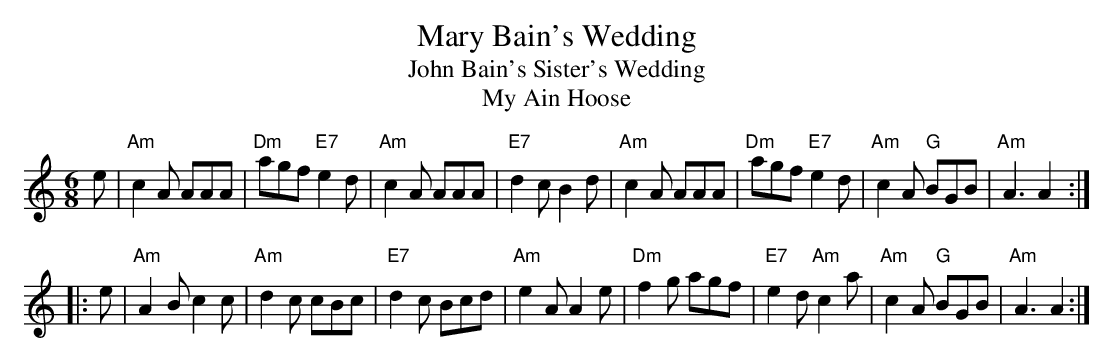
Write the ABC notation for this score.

X:1
T: Mary Bain's Wedding
T: John Bain's Sister's Wedding
T: My Ain Hoose
M: 6/8
L: 1/8
K: Am
e \
| "Am"c2A AAA | "Dm"agf "E7"e2d | "Am"c2A    AAA | "E7"d2c B2d \
| "Am"c2A AAA | "Dm"agf "E7"e2d | "Am"c2A "G"BGB | "Am"A3  A2 :|
|: e \
| "Am"A2B c2c | "Am"d2c     cBc | "E7"d2c    Bcd | "Am"e2A A2e \
| "Dm"f2g agf | "E7"e2d "Am"c2a | "Am"c2A "G"BGB | "Am"A3  A2 :|
